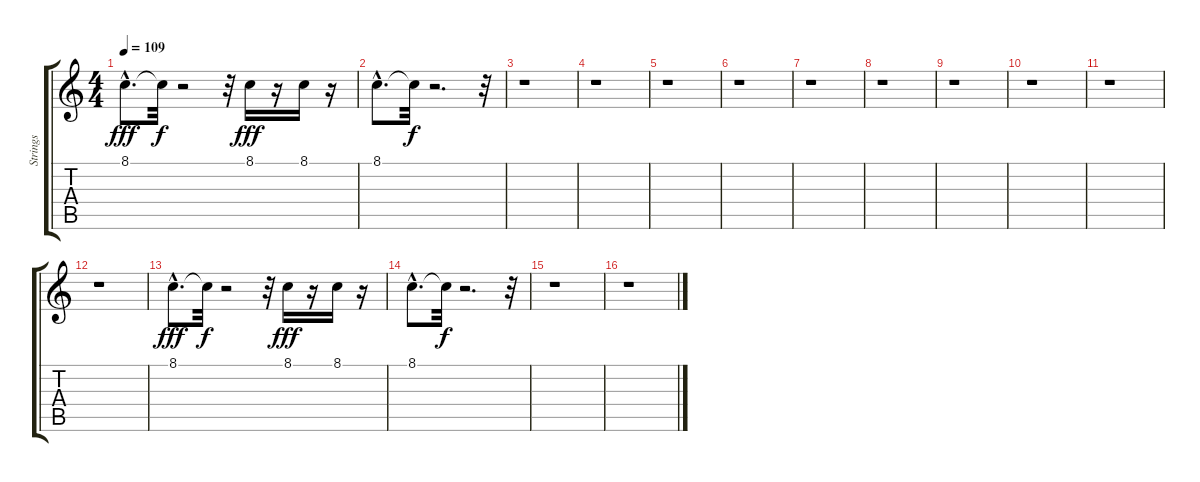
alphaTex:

\track ("Strings" "Strings") {instrument stringensemble1}
\staff {score tabs}
\tuning (E4 B3 G3 D3 A2 E2) {hide}
\ts (4 4)
\tempo 109
\clef g2
\ks c
8.1{hac}.8{d dy fff} 8.1{t}.32{dy f} r.2 r.32 8.1.16{dy fff} r.16 8.1.16 r.16 |
8.1{hac}.8{d} 8.1{t}.32{dy f} r.2{d} r.32 |
r.1 |
r.1 |
r.1 |
r.1 |
r.1 |
r.1 |
r.1 |
r.1 |
r.1 |
r.1 |
8.1{hac}.8{d dy fff} 8.1{t}.32{dy f} r.2 r.32 8.1.16{dy fff} r.16 8.1.16 r.16 |
8.1{hac}.8{d} 8.1{t}.32{dy f} r.2{d} r.32 |
r.1 |
r.1
